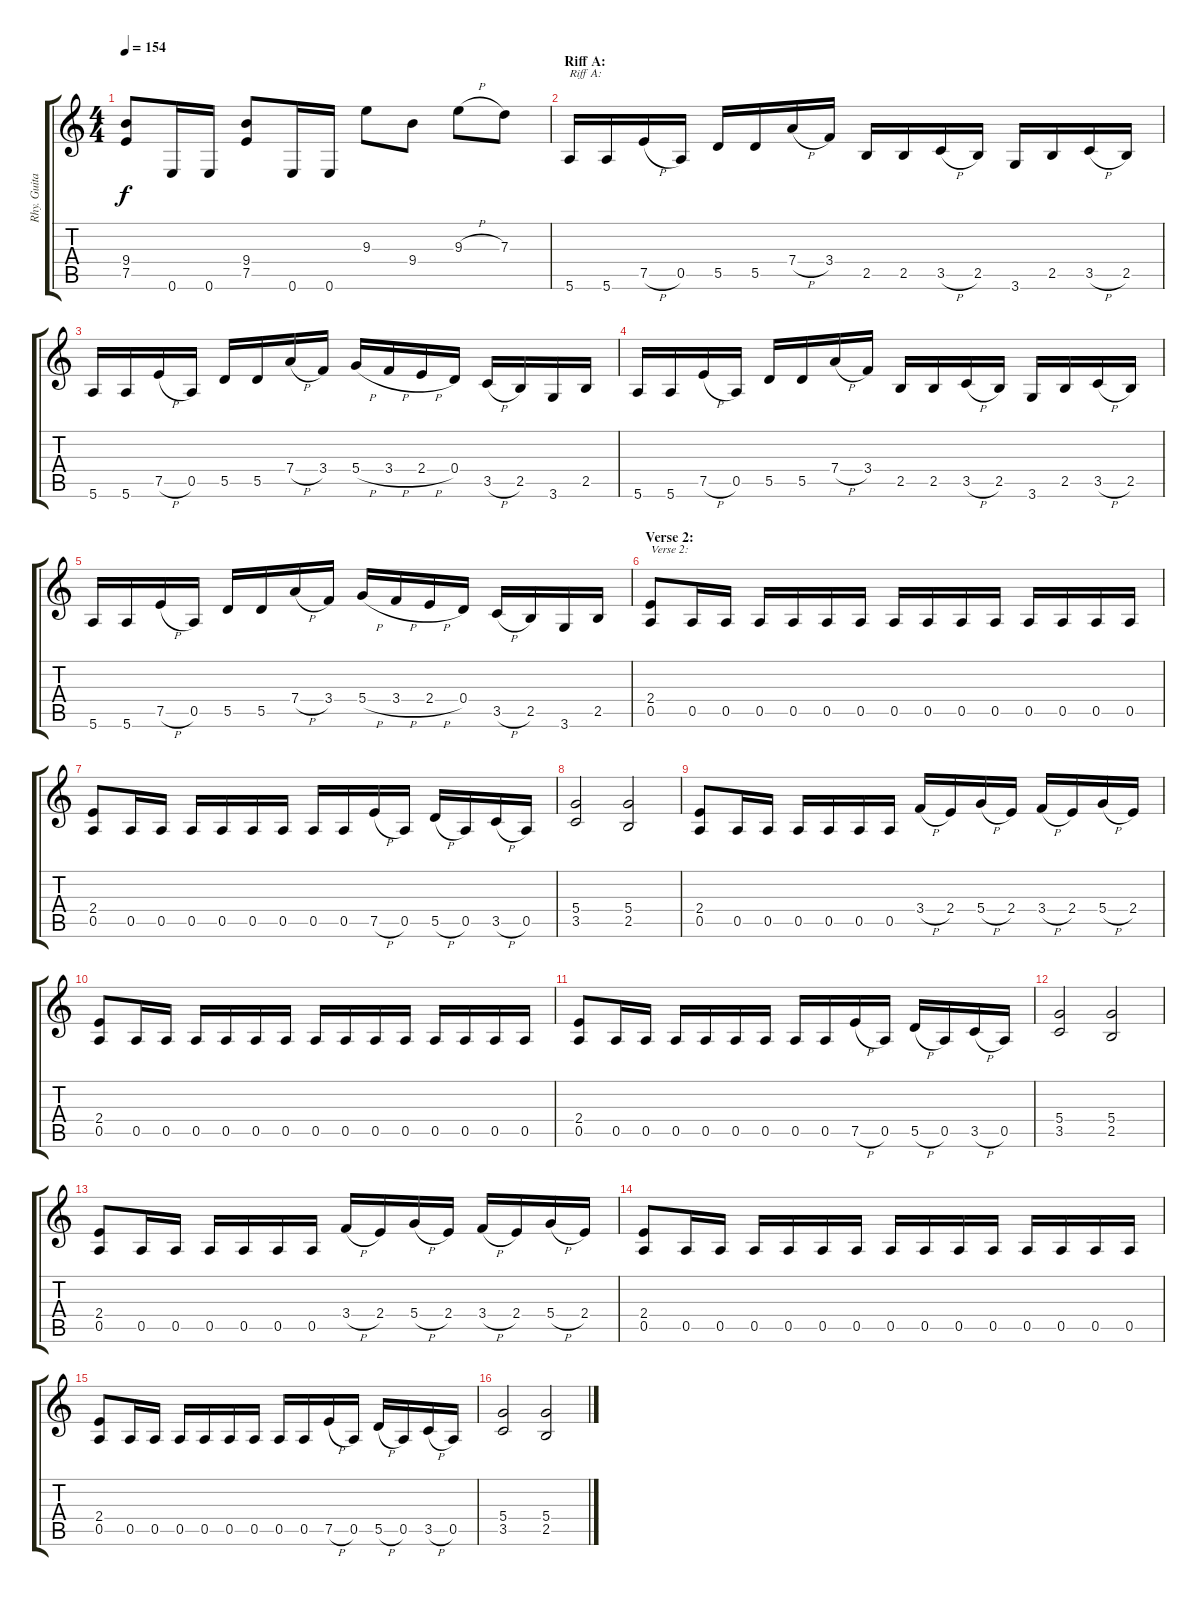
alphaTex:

\track ("Rhy. Guitar 2" "Rhy. Guita") {instrument distortionguitar}
\staff {score tabs}
\tuning (E4 B3 G3 D3 A2 E2) {hide}
\ts (4 4)
\tempo 154
\clef g2
\ks c
(9.4 7.5).8{dy f} 0.6.16 0.6.16 (9.4 7.5).8 0.6.16 0.6.16 9.3.8 9.4.8 9.3{h}.8 7.3.8 |
\section ("" "Riff A:")
5.6.16{txt "Riff A:"} 5.6.16 7.5{h}.16 0.5.16 5.5.16 5.5.16 7.4{h}.16 3.4.16 2.5.16 2.5.16 3.5{h}.16 2.5.16 3.6.16 2.5.16 3.5{h}.16 2.5.16 |
5.6.16 5.6.16 7.5{h}.16 0.5.16 5.5.16 5.5.16 7.4{h}.16 3.4.16 5.4{h}.16 3.4{h}.16 2.4{h}.16 0.4.16 3.5{h}.16 2.5.16 3.6.16 2.5.16 |
5.6.16 5.6.16 7.5{h}.16 0.5.16 5.5.16 5.5.16 7.4{h}.16 3.4.16 2.5.16 2.5.16 3.5{h}.16 2.5.16 3.6.16 2.5.16 3.5{h}.16 2.5.16 |
5.6.16 5.6.16 7.5{h}.16 0.5.16 5.5.16 5.5.16 7.4{h}.16 3.4.16 5.4{h}.16 3.4{h}.16 2.4{h}.16 0.4.16 3.5{h}.16 2.5.16 3.6.16 2.5.16 |
\section ("" "Verse 2:")
(2.4 0.5).8{txt "Verse 2:"} 0.5.16 0.5.16 0.5.16 0.5.16 0.5.16 0.5.16 0.5.16 0.5.16 0.5.16 0.5.16 0.5.16 0.5.16 0.5.16 0.5.16 |
(2.4 0.5).8 0.5.16 0.5.16 0.5.16 0.5.16 0.5.16 0.5.16 0.5.16 0.5.16 7.5{h}.16 0.5.16 5.5{h}.16 0.5.16 3.5{h}.16 0.5.16 |
(5.4 3.5).2 (5.4 2.5).2 |
(2.4 0.5).8 0.5.16 0.5.16 0.5.16 0.5.16 0.5.16 0.5.16 3.4{h}.16 2.4.16 5.4{h}.16 2.4.16 3.4{h}.16 2.4.16 5.4{h}.16 2.4.16 |
(2.4 0.5).8 0.5.16 0.5.16 0.5.16 0.5.16 0.5.16 0.5.16 0.5.16 0.5.16 0.5.16 0.5.16 0.5.16 0.5.16 0.5.16 0.5.16 |
(2.4 0.5).8 0.5.16 0.5.16 0.5.16 0.5.16 0.5.16 0.5.16 0.5.16 0.5.16 7.5{h}.16 0.5.16 5.5{h}.16 0.5.16 3.5{h}.16 0.5.16 |
(5.4 3.5).2 (5.4 2.5).2 |
(2.4 0.5).8 0.5.16 0.5.16 0.5.16 0.5.16 0.5.16 0.5.16 3.4{h}.16 2.4.16 5.4{h}.16 2.4.16 3.4{h}.16 2.4.16 5.4{h}.16 2.4.16 |
(2.4 0.5).8 0.5.16 0.5.16 0.5.16 0.5.16 0.5.16 0.5.16 0.5.16 0.5.16 0.5.16 0.5.16 0.5.16 0.5.16 0.5.16 0.5.16 |
(2.4 0.5).8 0.5.16 0.5.16 0.5.16 0.5.16 0.5.16 0.5.16 0.5.16 0.5.16 7.5{h}.16 0.5.16 5.5{h}.16 0.5.16 3.5{h}.16 0.5.16 |
(5.4 3.5).2 (5.4 2.5).2
